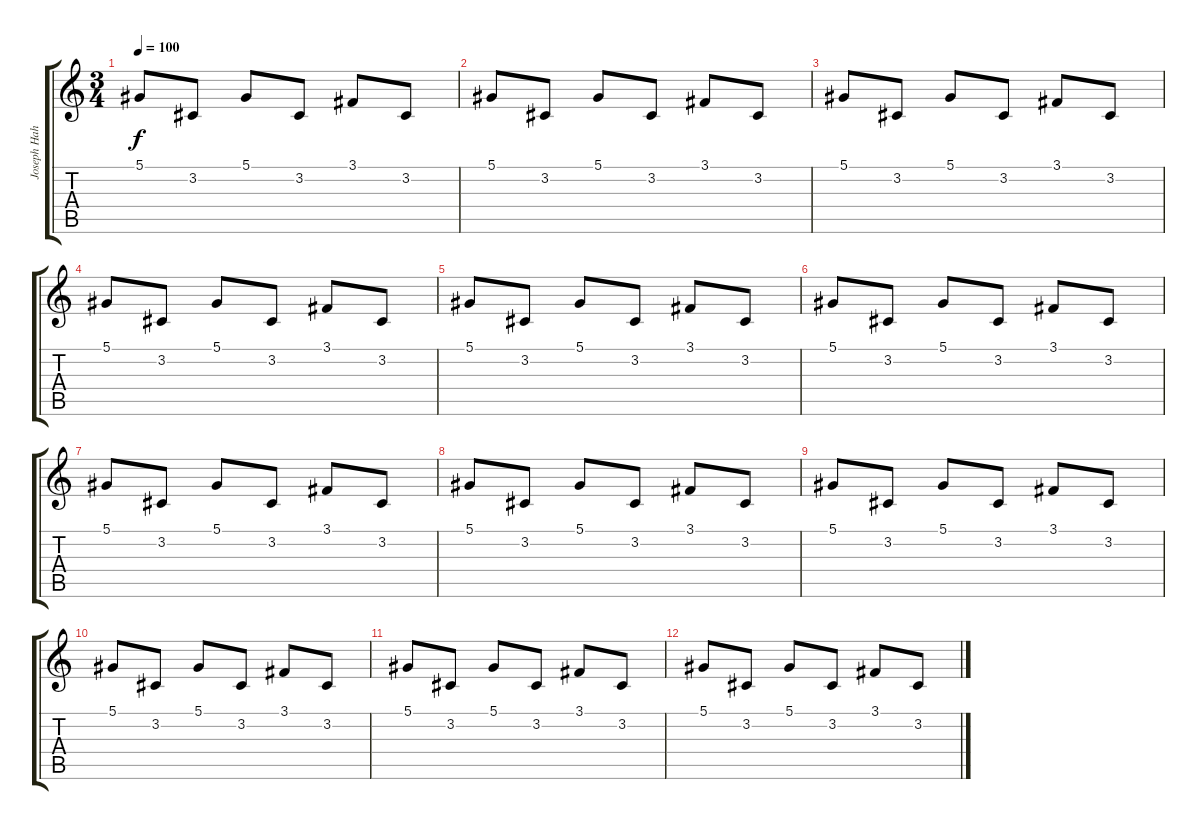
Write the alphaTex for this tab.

\track ("Joseph Hahn (Sampler 2)" "Joseph Hah") {instrument lead5charang}
\staff {score tabs}
\tuning (Eb4 Bb3 Gb3 Db3 Ab2 Db2) {hide}
\ts (3 4)
\tempo 100
\clef g2
\ks c
5.1.8{dy f instrument lead5charang} 3.2.8 5.1.8 3.2.8 3.1.8 3.2.8 |
5.1.8 3.2.8 5.1.8 3.2.8 3.1.8 3.2.8 |
5.1.8 3.2.8 5.1.8 3.2.8 3.1.8 3.2.8 |
5.1.8 3.2.8 5.1.8 3.2.8 3.1.8 3.2.8 |
5.1.8 3.2.8 5.1.8 3.2.8 3.1.8 3.2.8 |
5.1.8 3.2.8 5.1.8 3.2.8 3.1.8 3.2.8 |
5.1.8 3.2.8 5.1.8 3.2.8 3.1.8 3.2.8 |
5.1.8 3.2.8 5.1.8 3.2.8 3.1.8 3.2.8 |
5.1.8 3.2.8 5.1.8 3.2.8 3.1.8 3.2.8 |
5.1.8 3.2.8 5.1.8 3.2.8 3.1.8 3.2.8 |
5.1.8 3.2.8 5.1.8 3.2.8 3.1.8 3.2.8 |
5.1.8 3.2.8 5.1.8 3.2.8 3.1.8 3.2.8
